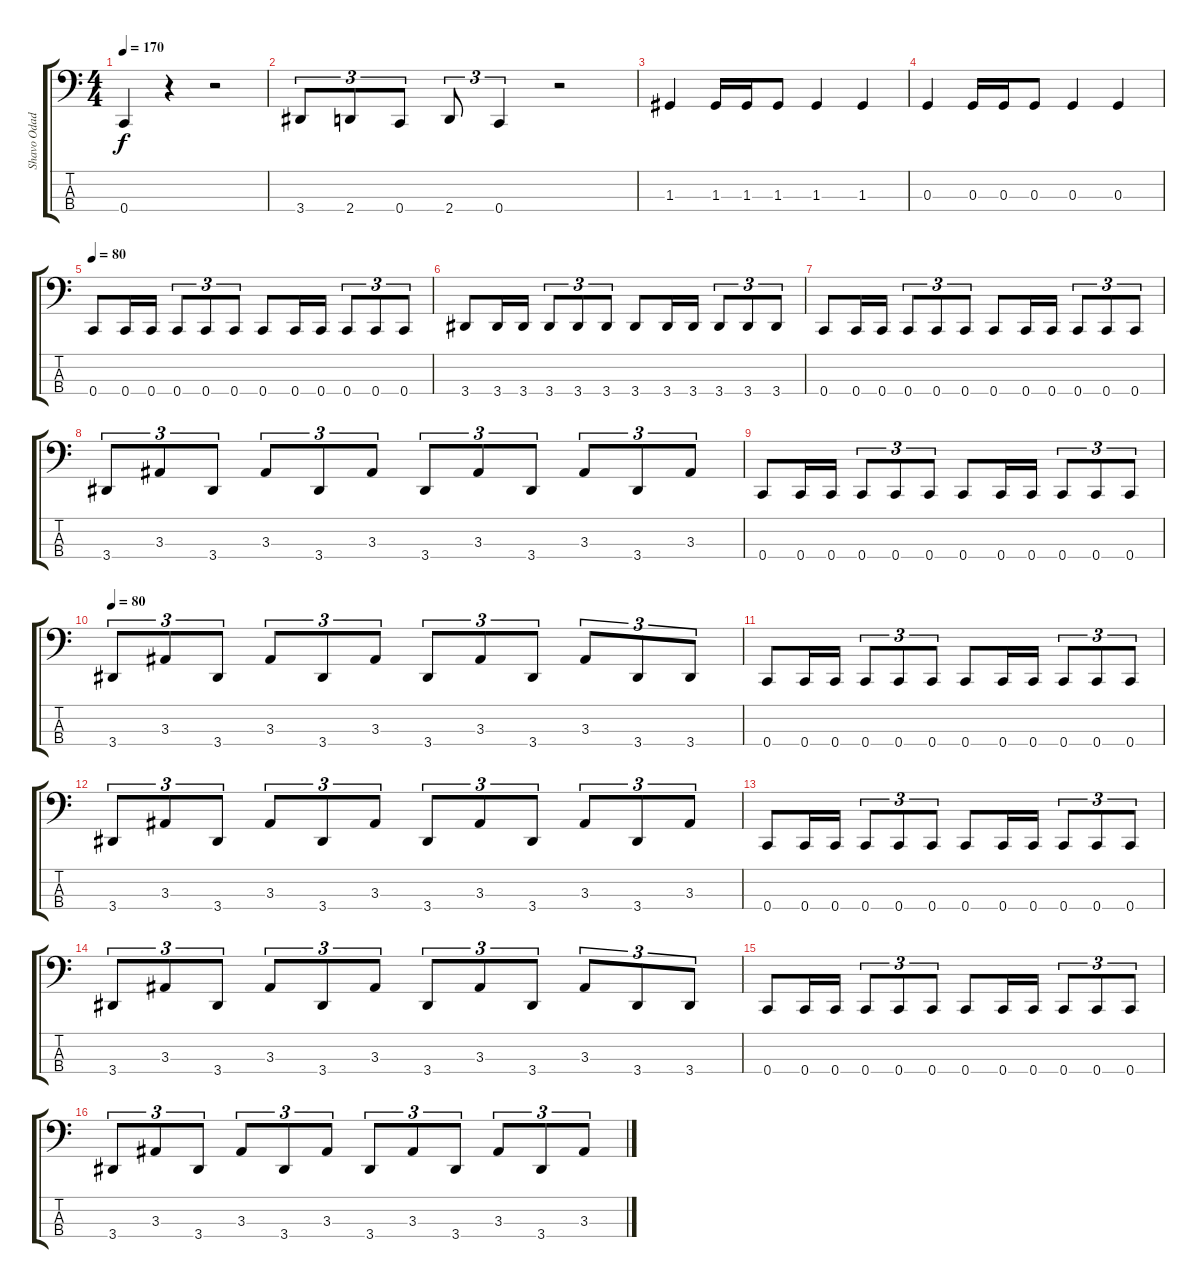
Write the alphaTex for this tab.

\track ("Shavo Odadjian" "Shavo Odad") {instrument electricbassfinger}
\staff {score tabs}
\tuning (F2 C2 G1 C1) {hide}
\ts (4 4)
\tempo 170
\clef f4
\ks c
0.4.4{dy f} r.4 r.2 |
3.4.8{tu (3 2)} 2.4.8{tu (3 2)} 0.4.8{tu (3 2)} 2.4.8{tu (3 2)} 0.4.4{tu (3 2)} r.2 |
1.3.4 1.3.16 1.3.16 1.3.8 1.3.4 1.3.4 |
0.3.4 0.3.16 0.3.16 0.3.8 0.3.4 0.3.4 |
\tempo 80
0.4.8 0.4.16 0.4.16 0.4.8{tu (3 2)} 0.4.8{tu (3 2)} 0.4.8{tu (3 2)} 0.4.8 0.4.16 0.4.16 0.4.8{tu (3 2)} 0.4.8{tu (3 2)} 0.4.8{tu (3 2)} |
3.4.8 3.4.16 3.4.16 3.4.8{tu (3 2)} 3.4.8{tu (3 2)} 3.4.8{tu (3 2)} 3.4.8 3.4.16 3.4.16 3.4.8{tu (3 2)} 3.4.8{tu (3 2)} 3.4.8{tu (3 2)} |
0.4.8 0.4.16 0.4.16 0.4.8{tu (3 2)} 0.4.8{tu (3 2)} 0.4.8{tu (3 2)} 0.4.8 0.4.16 0.4.16 0.4.8{tu (3 2)} 0.4.8{tu (3 2)} 0.4.8{tu (3 2)} |
3.4.8{tu (3 2)} 3.3.8{tu (3 2)} 3.4.8{tu (3 2)} 3.3.8{tu (3 2)} 3.4.8{tu (3 2)} 3.3.8{tu (3 2)} 3.4.8{tu (3 2)} 3.3.8{tu (3 2)} 3.4.8{tu (3 2)} 3.3.8{tu (3 2)} 3.4.8{tu (3 2)} 3.3.8{tu (3 2)} |
0.4.8 0.4.16 0.4.16 0.4.8{tu (3 2)} 0.4.8{tu (3 2)} 0.4.8{tu (3 2)} 0.4.8 0.4.16 0.4.16 0.4.8{tu (3 2)} 0.4.8{tu (3 2)} 0.4.8{tu (3 2)} |
\tempo 80
3.4.8{tu (3 2)} 3.3.8{tu (3 2)} 3.4.8{tu (3 2)} 3.3.8{tu (3 2)} 3.4.8{tu (3 2)} 3.3.8{tu (3 2)} 3.4.8{tu (3 2)} 3.3.8{tu (3 2)} 3.4.8{tu (3 2)} 3.3.8{tu (3 2)} 3.4.8{tu (3 2)} 3.4.8{tu (3 2)} |
0.4.8 0.4.16 0.4.16 0.4.8{tu (3 2)} 0.4.8{tu (3 2)} 0.4.8{tu (3 2)} 0.4.8 0.4.16 0.4.16 0.4.8{tu (3 2)} 0.4.8{tu (3 2)} 0.4.8{tu (3 2)} |
3.4.8{tu (3 2)} 3.3.8{tu (3 2)} 3.4.8{tu (3 2)} 3.3.8{tu (3 2)} 3.4.8{tu (3 2)} 3.3.8{tu (3 2)} 3.4.8{tu (3 2)} 3.3.8{tu (3 2)} 3.4.8{tu (3 2)} 3.3.8{tu (3 2)} 3.4.8{tu (3 2)} 3.3.8{tu (3 2)} |
0.4.8 0.4.16 0.4.16 0.4.8{tu (3 2)} 0.4.8{tu (3 2)} 0.4.8{tu (3 2)} 0.4.8 0.4.16 0.4.16 0.4.8{tu (3 2)} 0.4.8{tu (3 2)} 0.4.8{tu (3 2)} |
3.4.8{tu (3 2)} 3.3.8{tu (3 2)} 3.4.8{tu (3 2)} 3.3.8{tu (3 2)} 3.4.8{tu (3 2)} 3.3.8{tu (3 2)} 3.4.8{tu (3 2)} 3.3.8{tu (3 2)} 3.4.8{tu (3 2)} 3.3.8{tu (3 2)} 3.4.8{tu (3 2)} 3.4.8{tu (3 2)} |
0.4.8 0.4.16 0.4.16 0.4.8{tu (3 2)} 0.4.8{tu (3 2)} 0.4.8{tu (3 2)} 0.4.8 0.4.16 0.4.16 0.4.8{tu (3 2)} 0.4.8{tu (3 2)} 0.4.8{tu (3 2)} |
3.4.8{tu (3 2)} 3.3.8{tu (3 2)} 3.4.8{tu (3 2)} 3.3.8{tu (3 2)} 3.4.8{tu (3 2)} 3.3.8{tu (3 2)} 3.4.8{tu (3 2)} 3.3.8{tu (3 2)} 3.4.8{tu (3 2)} 3.3.8{tu (3 2)} 3.4.8{tu (3 2)} 3.3.8{tu (3 2)}
